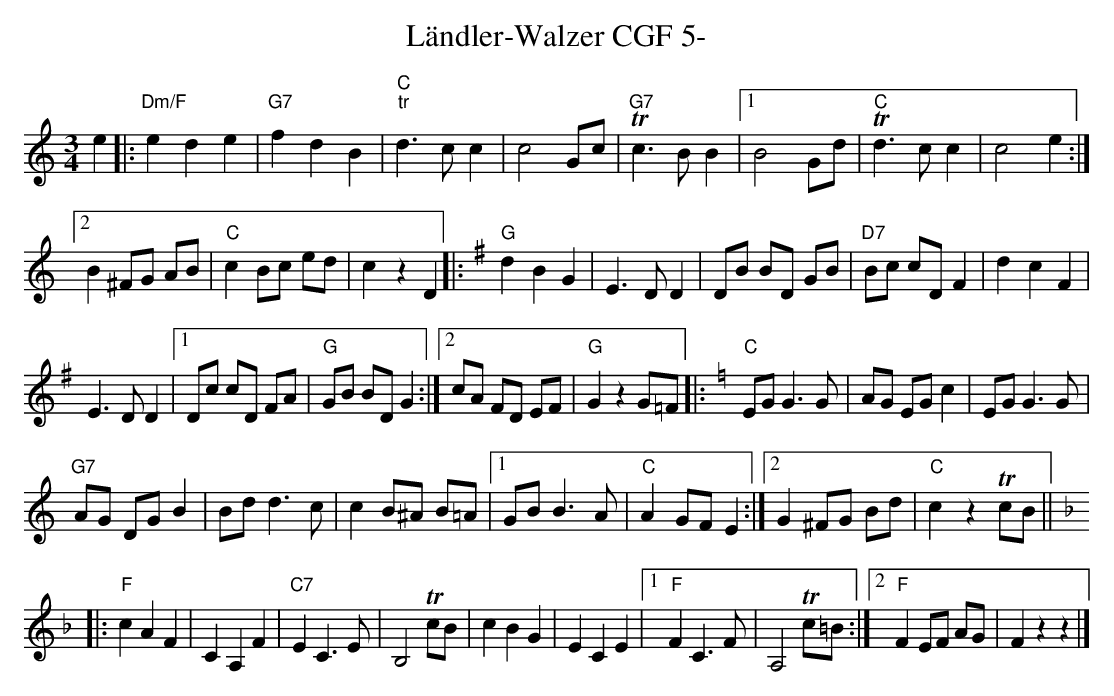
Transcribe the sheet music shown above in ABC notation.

X:1
T:L\"andler-Walzer CGF 5-
M:3/4
L:1/4
K:Cmaj
e |: "Dm/F"ede | "G7"fdB |"C""tr"d>cc | c2 G/2c/2 | "G7"Tc>BB |1 B2 G/2d/2 | "C"Td>cc |c2e :|2
B ^F/2G/2 A/2B/2 | "C"c B/2c/2 e/2d/2 | cz D |: [K:Gmaj] "G"dBG | E>DD | D/2B/2 B/2D/2 G/2B/2 | "D7"B/2c/2 c/2D/2 F | dcF |
E>DD |1 D/2c/2 c/2D/2 F/2A/2 | "G"G/2B/2 B/2D/2 G :|2 c/2A/2 F/2D/2 E/2F/2 | "G"GzG/2=F/2 |: [K:Cmaj] "C"E/2G/2 G>G | A/2G/2 E/2G/2 c | E/2G/2 G>G |
"G7"A/2G/2 D/2G/2 B | B/2d/2 d>c | c B/2^A/2 B/2=A/2 |1 G/2B/2 B>A | "C"A G/2F/2 E :|2 G ^F/2G/2 B/2d/2 | "C"czTc/2B/2 || [K:Fmaj]
|: "F"cAF | CA,F | "C7"EC>E | B,2 Tc/2B/2 | cBG | ECE |1 "F"FC>F | A,2 Tc/2=B/2 :|2 "F"F E/2F/2 A/2G/2 | Fzz |]
